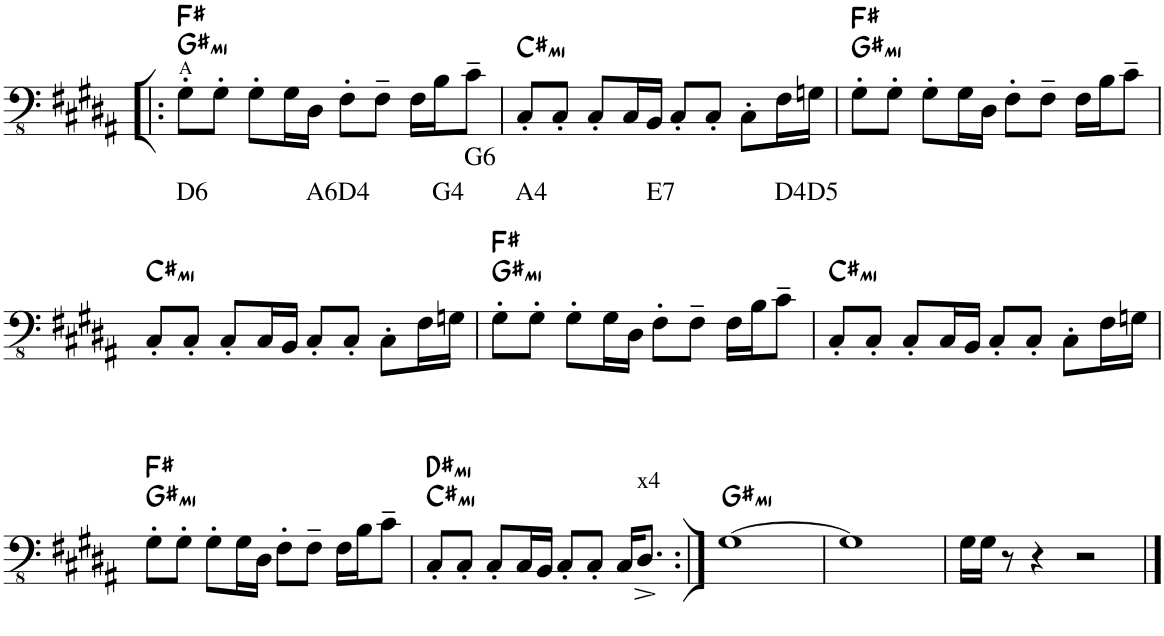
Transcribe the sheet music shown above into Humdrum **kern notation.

**kern	**text	**harte
*part1	*part1	*part1
*staff1	*staff1	*
*I"Fretless Electric Bass	*	*
!!LO:PB:g=z
*clefFv4	*	*
*k[f#c#g#d#a#]	*	*
=43!|:	=43!|:	=43!|:
!	!LO:LY:b	!LO:H:n=1:kt=mi
8GG#'\L	D6	G#:min F#:maj
8GG#'\J	.	.
8GG#'\L	.	.
16GG#\L	.	.
!	!LO:LY:b	!
16DD#\JJ	A6	.
!	!LO:LY:b	!
8FF#'\L	D4	.
8FF#~\J	.	.
16FF#\LL	.	.
!	!LO:LY:b	!
16BB\J	G4	.
!	!LO:LY:b	!
8C#~\J	G6	.
=44	=44	=44
!	!LO:LY:b	!LO:H:kt=mi
8CC#'/L	A4	C#:min
8CC#'/J	.	.
8CC#'/L	.	.
16CC#/L	.	.
!	!LO:LY:b	!
16BBB/JJ	E7	.
8CC#'/L	.	.
8CC#'/J	.	.
8CC#'\L	.	.
!	!LO:LY:b	!
16FF#\L	D4	.
!	!LO:LY:b	!
16GGn\JJ	D5	.
=45	=45	=45
!	!	!LO:H:n=1:kt=mi
8GG#'\L	.	G#:min F#:maj
8GG#'\J	.	.
8GG#'\L	.	.
16GG#\L	.	.
16DD#\JJ	.	.
8FF#'\L	.	.
8FF#~\J	.	.
16FF#\LL	.	.
16BB\J	.	.
8C#~\J	.	.
!!LO:LB:g=z
=46	=46	=46
!	!	!LO:H:kt=mi
8CC#'/L	.	C#:min
8CC#'/J	.	.
8CC#'/L	.	.
16CC#/L	.	.
16BBB/JJ	.	.
8CC#'/L	.	.
8CC#'/J	.	.
8CC#'\L	.	.
16FF#\L	.	.
16GGn\JJ	.	.
=47	=47	=47
!	!	!LO:H:n=1:kt=mi
8GG#'\L	.	G#:min F#:maj
8GG#'\J	.	.
8GG#'\L	.	.
16GG#\L	.	.
16DD#\JJ	.	.
8FF#'\L	.	.
8FF#~\J	.	.
16FF#\LL	.	.
16BB\J	.	.
8C#~\J	.	.
=48	=48	=48
!	!	!LO:H:kt=mi
8CC#'/L	.	C#:min
8CC#'/J	.	.
8CC#'/L	.	.
16CC#/L	.	.
16BBB/JJ	.	.
8CC#'/L	.	.
8CC#'/J	.	.
8CC#'\L	.	.
16FF#\L	.	.
16GGn\JJ	.	.
!!LO:LB:g=z
=49	=49	=49
!	!	!LO:H:n=1:kt=mi
8GG#'\L	.	G#:min F#:maj
8GG#'\J	.	.
8GG#'\L	.	.
16GG#\L	.	.
16DD#\JJ	.	.
8FF#'\L	.	.
8FF#~\J	.	.
16FF#\LL	.	.
16BB\J	.	.
8C#~\J	.	.
=50	=50	=50
!	!	!LO:H:n=1:kt=mi
!	!	!LO:H:n=2:kt=mi
8CC#'/L	.	C#:min D#:min
8CC#'/J	.	.
8CC#'/L	.	.
16CC#/L	.	.
16BBB/JJ	.	.
8CC#'/L	.	.
8CC#'/J	.	.
16CC#/KL	.	.
!LO:TX:a:t=x4	!	!
8.DD#^/J	.	.
=51:|!	=51:|!	=51:|!
!	!	!LO:H:kt=mi
[1GG#	.	G#:min
=52	=52	=52
1GG#]	.	.
=53	=53	=53
16GG#\LL	.	.
16GG#\JJ	.	.
8r	.	.
4r	.	.
2r	.	.
==	==	==
*-	*-	*-
